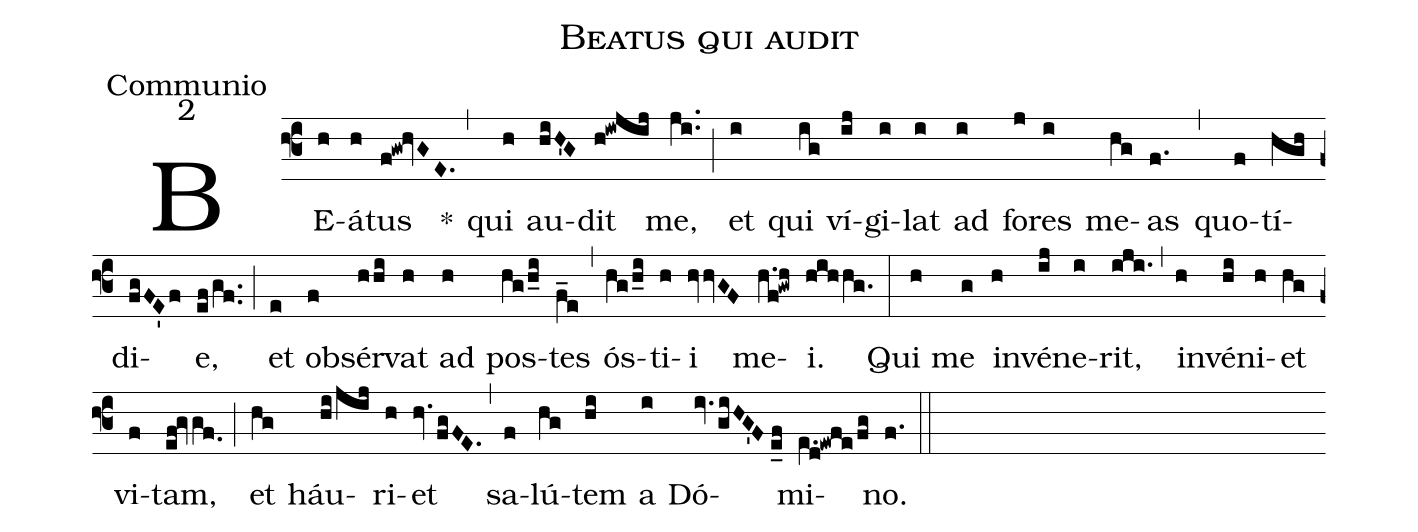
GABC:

name: Beatus qui audit;
office-part: Communio;
mode: 2;
%%
(f3) BE(h)á(h)tus(f!gw!hvGE.) *(,)
qui(h) au(hiH'G)dit(h!iwjij) me,(ji..) (;) et(i) qui(ig) ví(ij)gi(i)lat(i) ad(i) fo(j)res(i) me(hg)as(f.) (,) quo(f)tí(hgh)di(fgFE'f)e,(ef/gf..) (;) et(e) ob(f)sér(hhi)vat(h) ad(h) pos(hg/h_i)tes(f_e) (,) ós(hg/h_i)ti(h)i(hvvGF) me(h.f!gwh)i.(hihhg.) (:)
Qui(h) me(g) in(h)vé(ij)ne(i)rit,(iji.) (,) in(h)vé(hi)ni(h)et(hg) vi(f)tam,(ef!gvgf.0) (;) et(hg) háu(hi/jij)ri(h)et(hv.fgFE.) (,) sa(f)lú(hg)tem(hi) a(i) Dó(iv.giHG'F//e_f)mi(e.[ll:1]d!ewfe/fg)no.(f.) (::)
